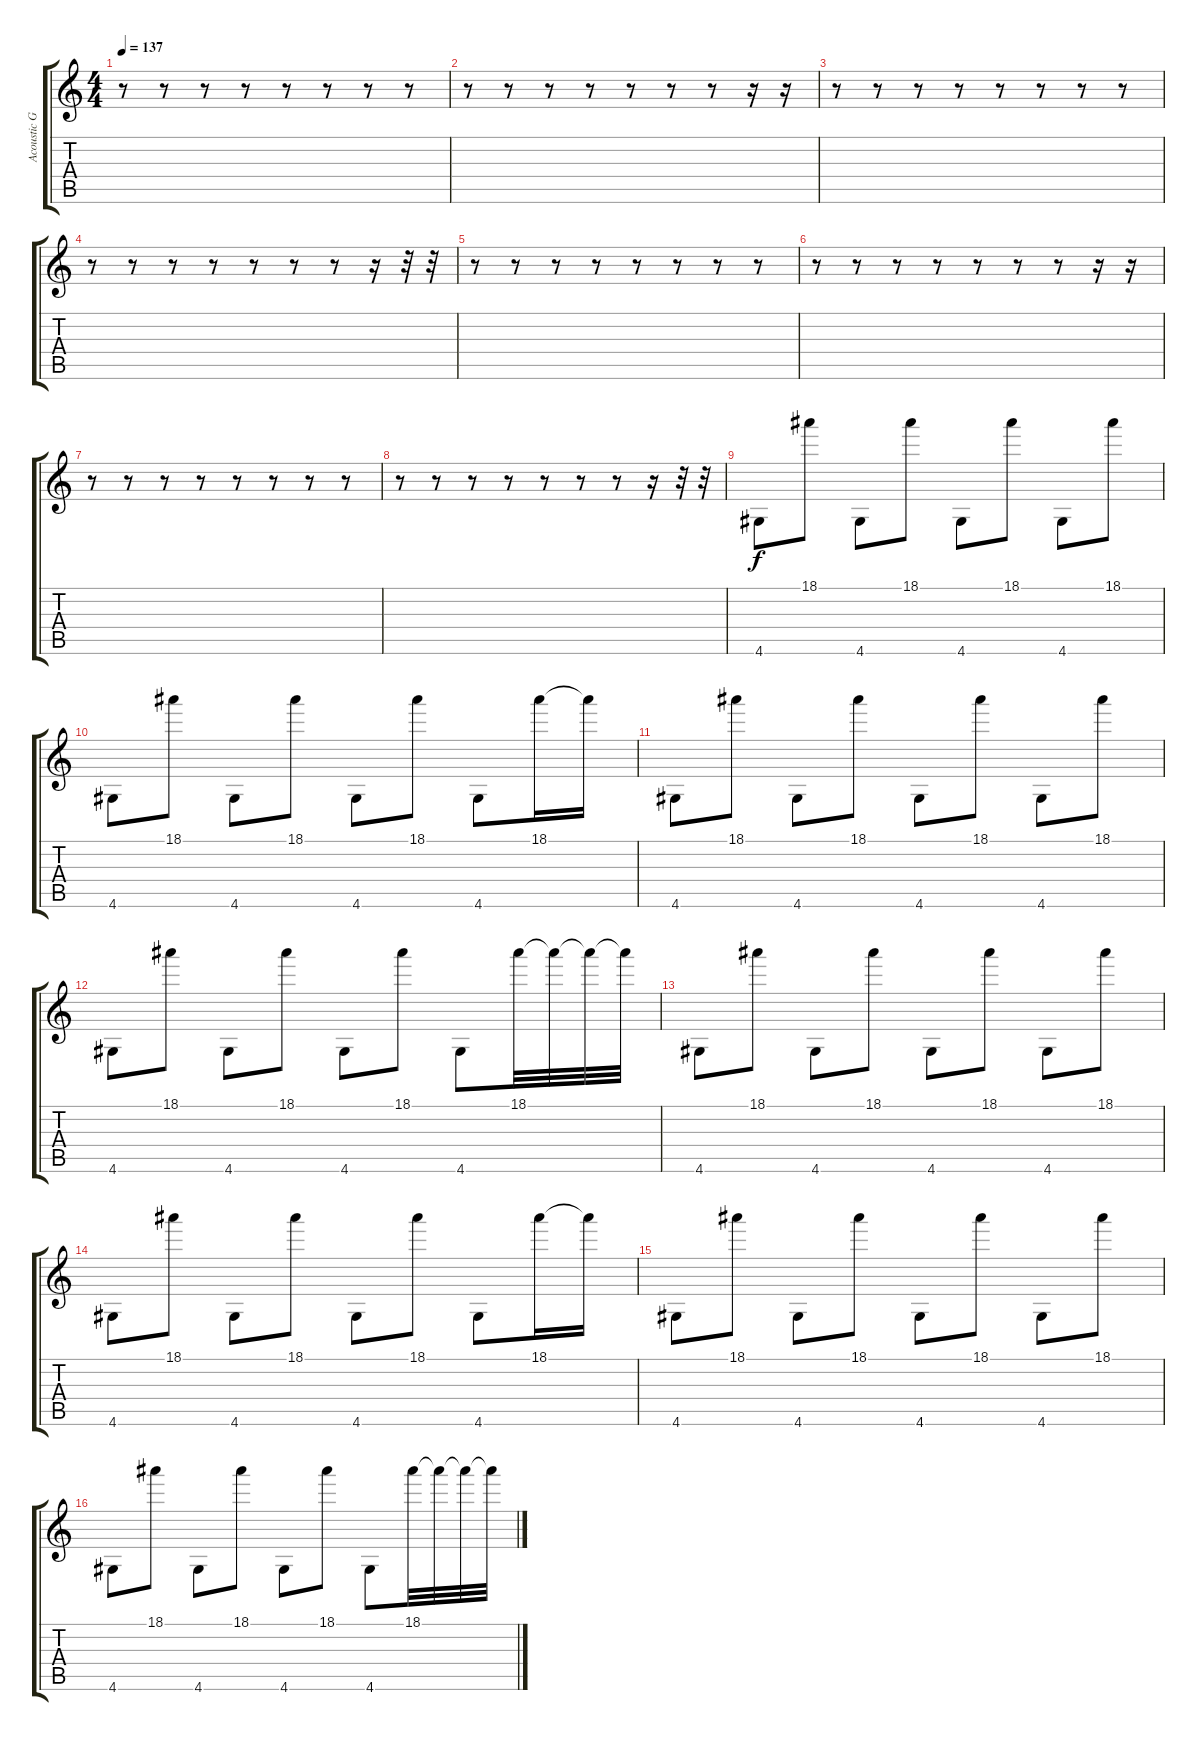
\track ("Acoustic Guitar" "Acoustic G") {instrument acousticguitarnylon}
\staff {score tabs}
\tuning (E4 B3 G3 D3 A2 E2) {hide}
\ts (4 4)
\tempo 137
\clef g2
\ks c
r.8{dy f} r.8 r.8 r.8 r.8 r.8 r.8 r.8 |
r.8 r.8 r.8 r.8 r.8 r.8 r.8 r.16 r.16{volume 8} |
r.8{volume 14} r.8 r.8 r.8 r.8 r.8 r.8 r.8 |
r.8 r.8 r.8 r.8 r.8 r.8 r.8 r.16 r.32{volume 8} r.32 |
r.8{volume 14} r.8 r.8 r.8 r.8 r.8 r.8 r.8 |
r.8 r.8 r.8 r.8 r.8 r.8 r.8 r.16 r.16 |
r.8 r.8 r.8 r.8 r.8 r.8 r.8 r.8 |
r.8 r.8 r.8 r.8 r.8 r.8 r.8 r.16 r.32 r.32 |
4.6.8{volume 15} 18.1.8 4.6.8 18.1.8 4.6.8 18.1.8 4.6.8 18.1.8 |
4.6.8 18.1.8 4.6.8 18.1.8 4.6.8 18.1.8 4.6.8 18.1.16 18.1{t}.16 |
4.6.8 18.1.8 4.6.8 18.1.8 4.6.8 18.1.8 4.6.8 18.1.8 |
4.6.8 18.1.8 4.6.8 18.1.8 4.6.8 18.1.8 4.6.8 18.1.32 18.1{t}.32 18.1{t}.32 18.1{t}.32 |
4.6.8 18.1.8 4.6.8 18.1.8 4.6.8 18.1.8 4.6.8 18.1.8 |
4.6.8 18.1.8 4.6.8 18.1.8 4.6.8 18.1.8 4.6.8 18.1.16 18.1{t}.16 |
4.6.8 18.1.8 4.6.8 18.1.8 4.6.8 18.1.8 4.6.8 18.1.8 |
4.6.8 18.1.8 4.6.8 18.1.8 4.6.8 18.1.8 4.6.8 18.1.32 18.1{t}.32 18.1{t}.32 18.1{t}.32
